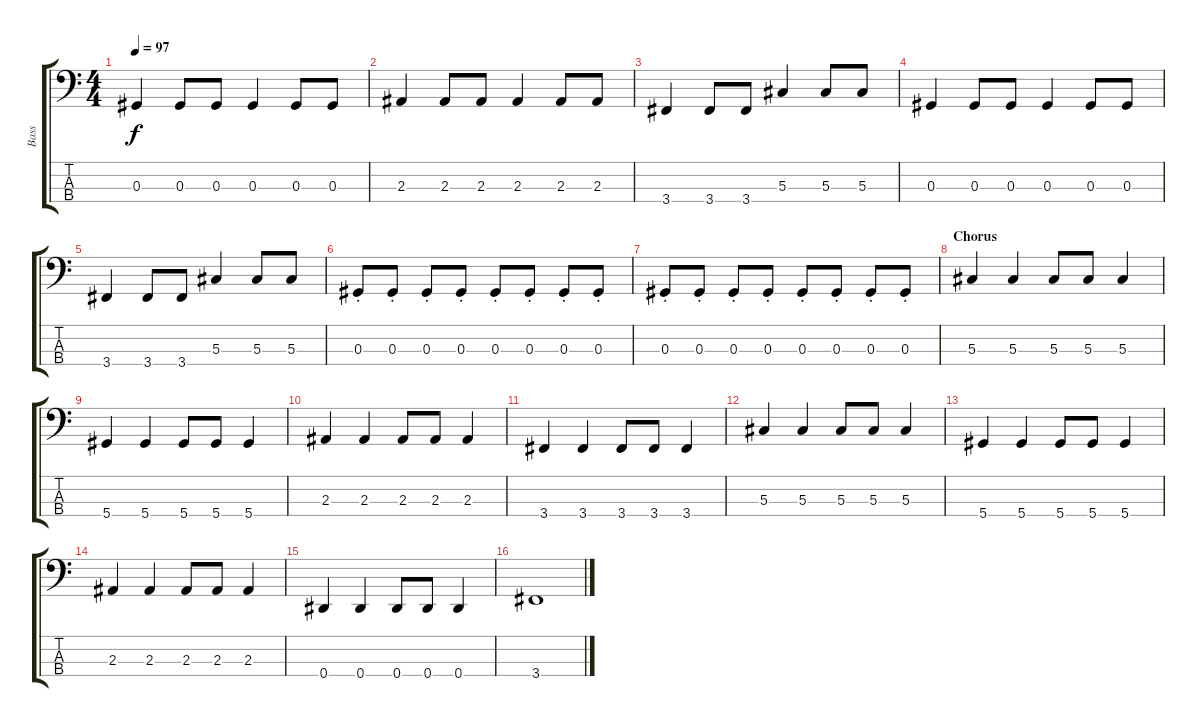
\track ("Bass" "Bass") {instrument slapbass2}
\staff {score tabs}
\tuning (Gb2 Db2 Ab1 Eb1) {hide}
\ts (4 4)
\tempo 97
\clef f4
\ks c
0.3.4{dy f} 0.3.8 0.3.8 0.3.4 0.3.8 0.3.8 |
2.3.4 2.3.8 2.3.8 2.3.4 2.3.8 2.3.8 |
3.4.4 3.4.8 3.4.8 5.3.4 5.3.8 5.3.8 |
0.3.4 0.3.8 0.3.8 0.3.4 0.3.8 0.3.8 |
3.4.4 3.4.8 3.4.8 5.3.4 5.3.8 5.3.8 |
0.3{st}.8 0.3{st}.8 0.3{st}.8 0.3{st}.8 0.3{st}.8 0.3{st}.8 0.3{st}.8 0.3{st}.8 |
0.3{st}.8 0.3{st}.8 0.3{st}.8 0.3{st}.8 0.3{st}.8 0.3{st}.8 0.3{st}.8 0.3{st}.8 |
\section ("" "Chorus")
5.3.4 5.3.4 5.3.8 5.3.8 5.3.4 |
5.4.4 5.4.4 5.4.8 5.4.8 5.4.4 |
2.3.4 2.3.4 2.3.8 2.3.8 2.3.4 |
3.4.4 3.4.4 3.4.8 3.4.8 3.4.4 |
5.3.4 5.3.4 5.3.8 5.3.8 5.3.4 |
5.4.4 5.4.4 5.4.8 5.4.8 5.4.4 |
2.3.4 2.3.4 2.3.8 2.3.8 2.3.4 |
0.4.4 0.4.4 0.4.8 0.4.8 0.4.4 |
3.4.1
